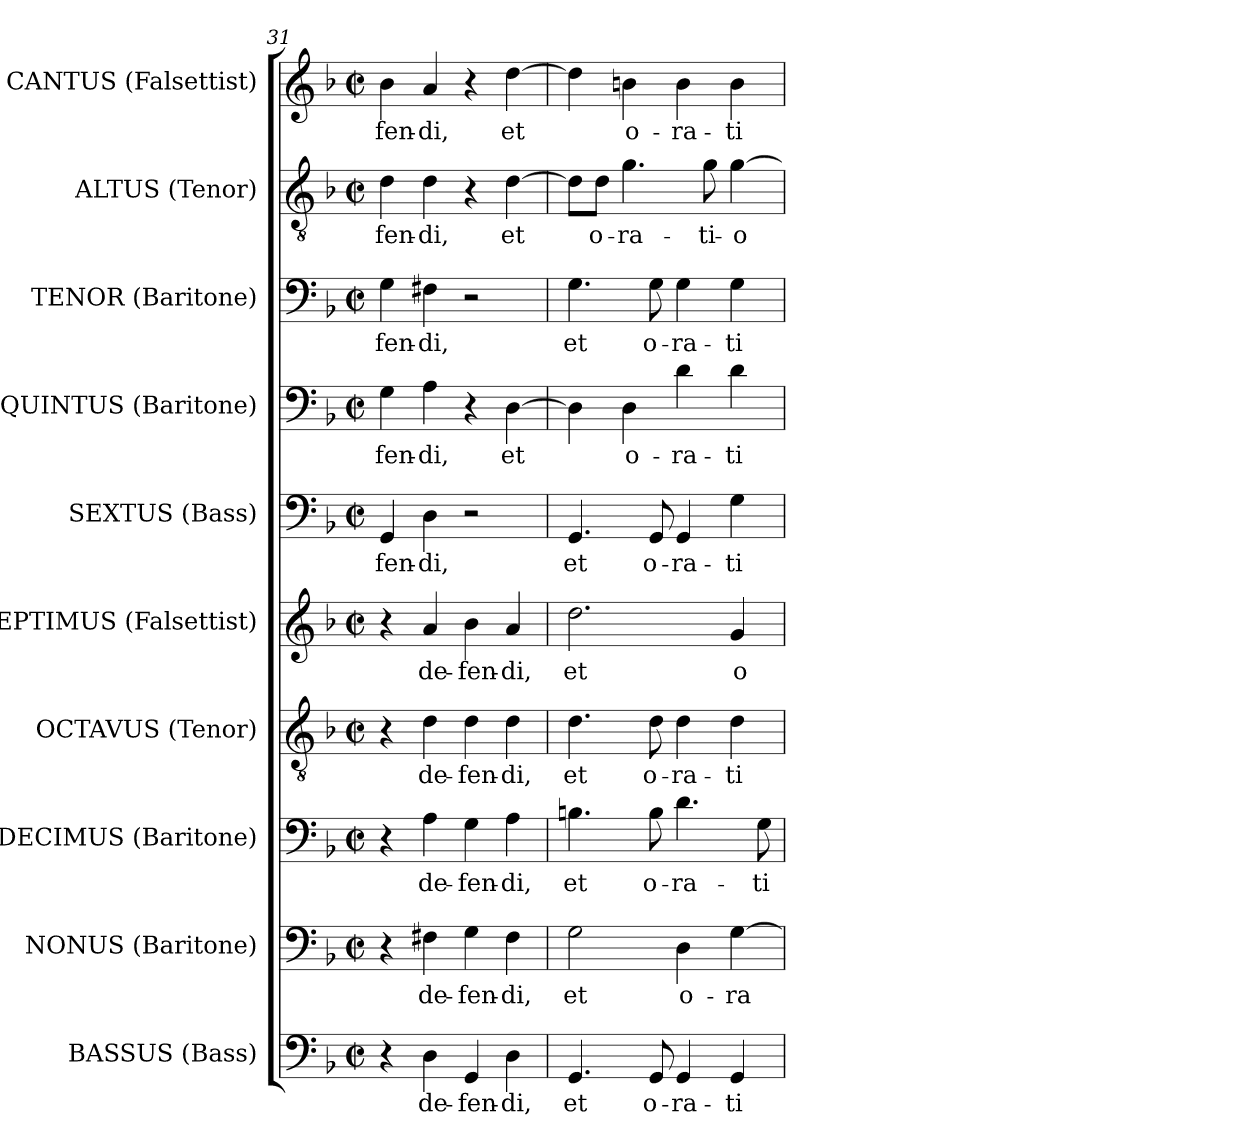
**kern	**text	**kern	**text	**kern	**text	**kern	**text	**kern	**text	**kern	**text	**kern	**text	**kern	**text	**kern	**text	**kern	**text
*part10	*part10	*part9	*part9	*part8	*part8	*part7	*part7	*part6	*part6	*part5	*part5	*part4	*part4	*part3	*part3	*part2	*part2	*part1	*part1
*staff10	*staff10	*staff9	*staff9	*staff8	*staff8	*staff7	*staff7	*staff6	*staff6	*staff5	*staff5	*staff4	*staff4	*staff3	*staff3	*staff2	*staff2	*staff1	*staff1
*I"BASSUS (Bass)	*	*I"NONUS (Baritone)	*	*I"DECIMUS (Baritone)	*	*I"OCTAVUS (Tenor)	*	*I"SEPTIMUS (Falsettist)	*	*I"SEXTUS (Bass)	*	*I"QUINTUS (Baritone)	*	*I"TENOR (Baritone)	*	*I"ALTUS (Tenor)	*	*I"CANTUS (Falsettist)	*
*I'B.	*	*I'Bar.	*	*I'Bar.	*	*I'T.	*	*I'A.	*	*I'B.	*	*I'Bar.	*	*I'Bar.	*	*I'T.	*	*I'A.	*
!!LO:PB:g=z
*clefF4	*	*clefF4	*	*clefF4	*	*clefGv2	*	*clefG2	*	*clefF4	*	*clefF4	*	*clefF4	*	*clefGv2	*	*clefG2	*
*	*	*	*	*	*	*ITrd7c12	*	*	*	*	*	*	*	*	*	*ITrd7c12	*	*	*
*k[b-]	*	*k[b-]	*	*k[b-]	*	*k[b-]	*	*k[b-]	*	*k[b-]	*	*k[b-]	*	*k[b-]	*	*k[b-]	*	*k[b-]	*
*F:	*	*F:	*	*F:	*	*F:	*	*F:	*	*F:	*	*F:	*	*F:	*	*F:	*	*F:	*
*M2/2	*	*M2/2	*	*M2/2	*	*M2/2	*	*M2/2	*	*M2/2	*	*M2/2	*	*M2/2	*	*M2/2	*	*M2/2	*
*met(c|)	*	*met(c|)	*	*met(c|)	*	*met(c|)	*	*met(c|)	*	*met(c|)	*	*met(c|)	*	*met(c|)	*	*met(c|)	*	*met(c|)	*
=31	=31	=31	=31	=31	=31	=31	=31	=31	=31	=31	=31	=31	=31	=31	=31	=31	=31	=31	=31
!	!	!	!	!	!	!	!	!	!	!	!LO:LY:b:color=#000000	!	!	!	!	!	!	!	!
!	!	!	!	!	!	!	!	!	!	!	!	!	!LO:LY:b:color=#000000	!	!	!	!	!	!
!	!	!	!	!	!	!	!	!	!	!	!	!	!	!	!LO:LY:b:color=#000000	!	!	!	!
!	!	!	!	!	!	!	!	!	!	!	!	!	!	!	!	!	!LO:LY:b:color=#000000	!	!
!	!	!	!	!	!	!	!	!	!	!	!	!	!	!	!	!	!	!	!LO:LY:b:color=#000000
4r	.	4r	.	4r	.	4r	.	4r	.	4GGi/	-fen-	4Gi\	-fen-	4Gi\	-fen-	4Di\	-fen-	4b-i\	-fen-
!	!LO:LY:b:color=#000000	!	!	!	!	!	!	!	!	!	!	!	!	!	!	!	!	!	!
!	!	!	!LO:LY:b:color=#000000	!	!	!	!	!	!	!	!	!	!	!	!	!	!	!	!
!	!	!	!	!	!LO:LY:b:color=#000000	!	!	!	!	!	!	!	!	!	!	!	!	!	!
!	!	!	!	!	!	!	!LO:LY:b:color=#000000	!	!	!	!	!	!	!	!	!	!	!	!
!	!	!	!	!	!	!	!	!	!LO:LY:b:color=#000000	!	!	!	!	!	!	!	!	!	!
!	!	!	!	!	!	!	!	!	!	!	!LO:LY:b:color=#000000	!	!	!	!	!	!	!	!
!	!	!	!	!	!	!	!	!	!	!	!	!	!LO:LY:b:color=#000000	!	!	!	!	!	!
!	!	!	!	!	!	!	!	!	!	!	!	!	!	!	!LO:LY:b:color=#000000	!	!	!	!
!	!	!	!	!	!	!	!	!	!	!	!	!	!	!	!	!	!LO:LY:b:color=#000000	!	!
!	!	!	!	!	!	!	!	!	!	!	!	!	!	!	!	!	!	!	!LO:LY:b:color=#000000
4Di\	de-	4F#Xi\	de-	4Ai\	de-	4Di\	de-	4ai/	de-	4Di\	-di,	4Ai\	-di,	4F#Xi\	-di,	4Di\	-di,	4ai/	-di,
!	!LO:LY:b:color=#000000	!	!	!	!	!	!	!	!	!	!	!	!	!	!	!	!	!	!
!	!	!	!LO:LY:b:color=#000000	!	!	!	!	!	!	!	!	!	!	!	!	!	!	!	!
!	!	!	!	!	!LO:LY:b:color=#000000	!	!	!	!	!	!	!	!	!	!	!	!	!	!
!	!	!	!	!	!	!	!LO:LY:b:color=#000000	!	!	!	!	!	!	!	!	!	!	!	!
!	!	!	!	!	!	!	!	!	!LO:LY:b:color=#000000	!	!	!	!	!	!	!	!	!	!
4GGi/	-fen-	4Gi\	-fen-	4Gi\	-fen-	4Di\	-fen-	4b-i\	-fen-	2r	.	4r	.	2r	.	4r	.	4r	.
!	!LO:LY:b:color=#000000	!	!	!	!	!	!	!	!	!	!	!	!	!	!	!	!	!	!
!	!	!	!LO:LY:b:color=#000000	!	!	!	!	!	!	!	!	!	!	!	!	!	!	!	!
!	!	!	!	!	!LO:LY:b:color=#000000	!	!	!	!	!	!	!	!	!	!	!	!	!	!
!	!	!	!	!	!	!	!LO:LY:b:color=#000000	!	!	!	!	!	!	!	!	!	!	!	!
!	!	!	!	!	!	!	!	!	!LO:LY:b:color=#000000	!	!	!	!	!	!	!	!	!	!
!	!	!	!	!	!	!	!	!	!	!	!	!	!LO:LY:b:color=#000000	!	!	!	!	!	!
!	!	!	!	!	!	!	!	!	!	!	!	!	!	!	!	!	!LO:LY:b:color=#000000	!	!
!	!	!	!	!	!	!	!	!	!	!	!	!	!	!	!	!	!	!	!LO:LY:b:color=#000000
4Di\	-di,	4F#i\	-di,	4Ai\	-di,	4Di\	-di,	4ai/	-di,	.	.	[4Di\	et	.	.	[4Di\	et	[4ddi\	et
=32	=32	=32	=32	=32	=32	=32	=32	=32	=32	=32	=32	=32	=32	=32	=32	=32	=32	=32	=32
!	!LO:LY:b:color=#000000	!	!	!	!	!	!	!	!	!	!	!	!	!	!	!	!	!	!
!	!	!	!LO:LY:b:color=#000000	!	!	!	!	!	!	!	!	!	!	!	!	!	!	!	!
!	!	!	!	!	!LO:LY:b:color=#000000	!	!	!	!	!	!	!	!	!	!	!	!	!	!
!	!	!	!	!	!	!	!LO:LY:b:color=#000000	!	!	!	!	!	!	!	!	!	!	!	!
!	!	!	!	!	!	!	!	!	!LO:LY:b:color=#000000	!	!	!	!	!	!	!	!	!	!
!	!	!	!	!	!	!	!	!	!	!	!LO:LY:b:color=#000000	!	!	!	!	!	!	!	!
!	!	!	!	!	!	!	!	!	!	!	!	!	!	!	!LO:LY:b:color=#000000	!	!	!	!
4.GGi/	et	2Gi\	et	4.Bni\	et	4.Di\	et	2.ddi\	et	4.GGi/	et	4Di\]	.	4.Gi\	et	8Di\L]	.	4ddi\]	.
!	!	!	!	!	!	!	!	!	!	!	!	!	!	!	!	!	!LO:LY:b:color=#000000	!	!
.	.	.	.	.	.	.	.	.	.	.	.	.	.	.	.	8Di\J	o-	.	.
!	!	!	!	!	!	!	!	!	!	!	!	!	!LO:LY:b:color=#000000	!	!	!	!	!	!
!	!	!	!	!	!	!	!	!	!	!	!	!	!	!	!	!	!LO:LY:b:color=#000000	!	!
!	!	!	!	!	!	!	!	!	!	!	!	!	!	!	!	!	!	!	!LO:LY:b:color=#000000
.	.	.	.	.	.	.	.	.	.	.	.	4Di\	o-	.	.	4.Gi\	-ra-	4bni\	o-
!	!LO:LY:b:color=#000000	!	!	!	!	!	!	!	!	!	!	!	!	!	!	!	!	!	!
!	!	!	!	!	!LO:LY:b:color=#000000	!	!	!	!	!	!	!	!	!	!	!	!	!	!
!	!	!	!	!	!	!	!LO:LY:b:color=#000000	!	!	!	!	!	!	!	!	!	!	!	!
!	!	!	!	!	!	!	!	!	!	!	!LO:LY:b:color=#000000	!	!	!	!	!	!	!	!
!	!	!	!	!	!	!	!	!	!	!	!	!	!	!	!LO:LY:b:color=#000000	!	!	!	!
8GGi/	o-	.	.	8Bi\	o-	8Di\	o-	.	.	8GGi/	o-	.	.	8Gi\	o-	.	.	.	.
!	!LO:LY:b:color=#000000	!	!	!	!	!	!	!	!	!	!	!	!	!	!	!	!	!	!
!	!	!	!LO:LY:b:color=#000000	!	!	!	!	!	!	!	!	!	!	!	!	!	!	!	!
!	!	!	!	!	!LO:LY:b:color=#000000	!	!	!	!	!	!	!	!	!	!	!	!	!	!
!	!	!	!	!	!	!	!LO:LY:b:color=#000000	!	!	!	!	!	!	!	!	!	!	!	!
!	!	!	!	!	!	!	!	!	!	!	!LO:LY:b:color=#000000	!	!	!	!	!	!	!	!
!	!	!	!	!	!	!	!	!	!	!	!	!	!LO:LY:b:color=#000000	!	!	!	!	!	!
!	!	!	!	!	!	!	!	!	!	!	!	!	!	!	!LO:LY:b:color=#000000	!	!	!	!
!	!	!	!	!	!	!	!	!	!	!	!	!	!	!	!	!	!	!	!LO:LY:b:color=#000000
4GGi/	-ra-	4Di\	o-	4.di\	-ra-	4Di\	-ra-	.	.	4GGi/	-ra-	4di\	-ra-	4Gi\	-ra-	.	.	4bi\	-ra-
!	!	!	!	!	!	!	!	!	!	!	!	!	!	!	!	!	!LO:LY:b:color=#000000	!	!
.	.	.	.	.	.	.	.	.	.	.	.	.	.	.	.	8Gi\	-ti-	.	.
!	!LO:LY:b:color=#000000	!	!	!	!	!	!	!	!	!	!	!	!	!	!	!	!	!	!
!	!	!	!LO:LY:b:color=#000000	!	!	!	!	!	!	!	!	!	!	!	!	!	!	!	!
!	!	!	!	!	!	!	!LO:LY:b:color=#000000	!	!	!	!	!	!	!	!	!	!	!	!
!	!	!	!	!	!	!	!	!	!LO:LY:b:color=#000000	!	!	!	!	!	!	!	!	!	!
!	!	!	!	!	!	!	!	!	!	!	!LO:LY:b:color=#000000	!	!	!	!	!	!	!	!
!	!	!	!	!	!	!	!	!	!	!	!	!	!LO:LY:b:color=#000000	!	!	!	!	!	!
!	!	!	!	!	!	!	!	!	!	!	!	!	!	!	!LO:LY:b:color=#000000	!	!	!	!
!	!	!	!	!	!	!	!	!	!	!	!	!	!	!	!	!	!LO:LY:b:color=#000000	!	!
!	!	!	!	!	!	!	!	!	!	!	!	!	!	!	!	!	!	!	!LO:LY:b:color=#000000
4GGi/	-ti-	[4Gi\	-ra-	.	.	4Di\	-ti-	4gi/	o-	4Gi\	-ti-	4di\	-ti-	4Gi\	-ti-	[4Gi\	-o-	4bi\	-ti-
!	!	!	!	!	!LO:LY:b:color=#000000	!	!	!	!	!	!	!	!	!	!	!	!	!	!
.	.	.	.	8Gi\	-ti-	.	.	.	.	.	.	.	.	.	.	.	.	.	.
=	=	=	=	=	=	=	=	=	=	=	=	=	=	=	=	=	=	=	=
*-	*-	*-	*-	*-	*-	*-	*-	*-	*-	*-	*-	*-	*-	*-	*-	*-	*-	*-	*-
